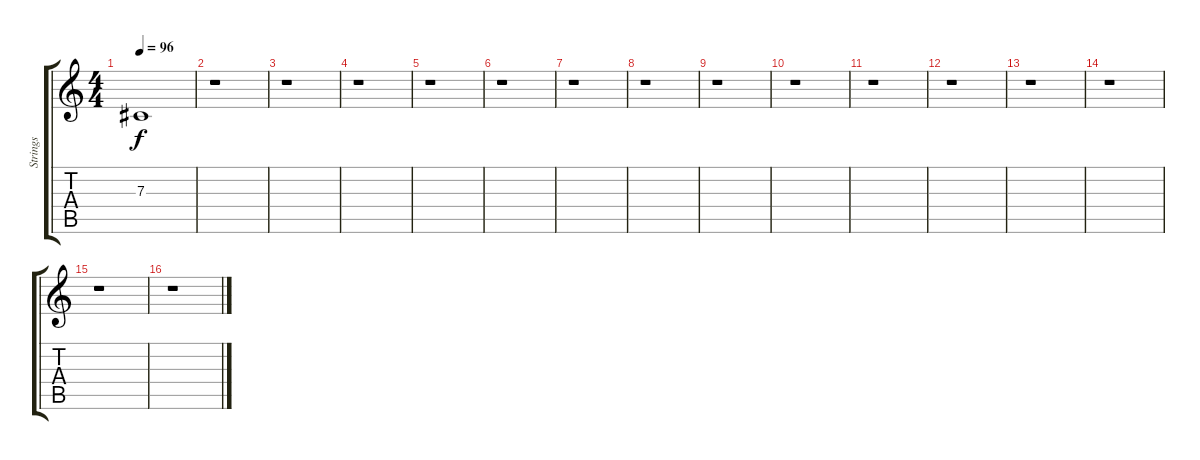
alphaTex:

\track ("Strings" "Strings") {instrument stringensemble1}
\staff {score tabs}
\tuning (Eb4 Bb3 Gb3 Db3 Ab2 Eb2) {hide}
\ts (4 4)
\tempo 96
\clef g2
\ks c
7.3.1{dy f} |
r.1 |
r.1 |
r.1 |
r.1 |
r.1 |
r.1 |
r.1 |
r.1 |
r.1 |
r.1 |
r.1 |
r.1 |
r.1 |
r.1 |
r.1
